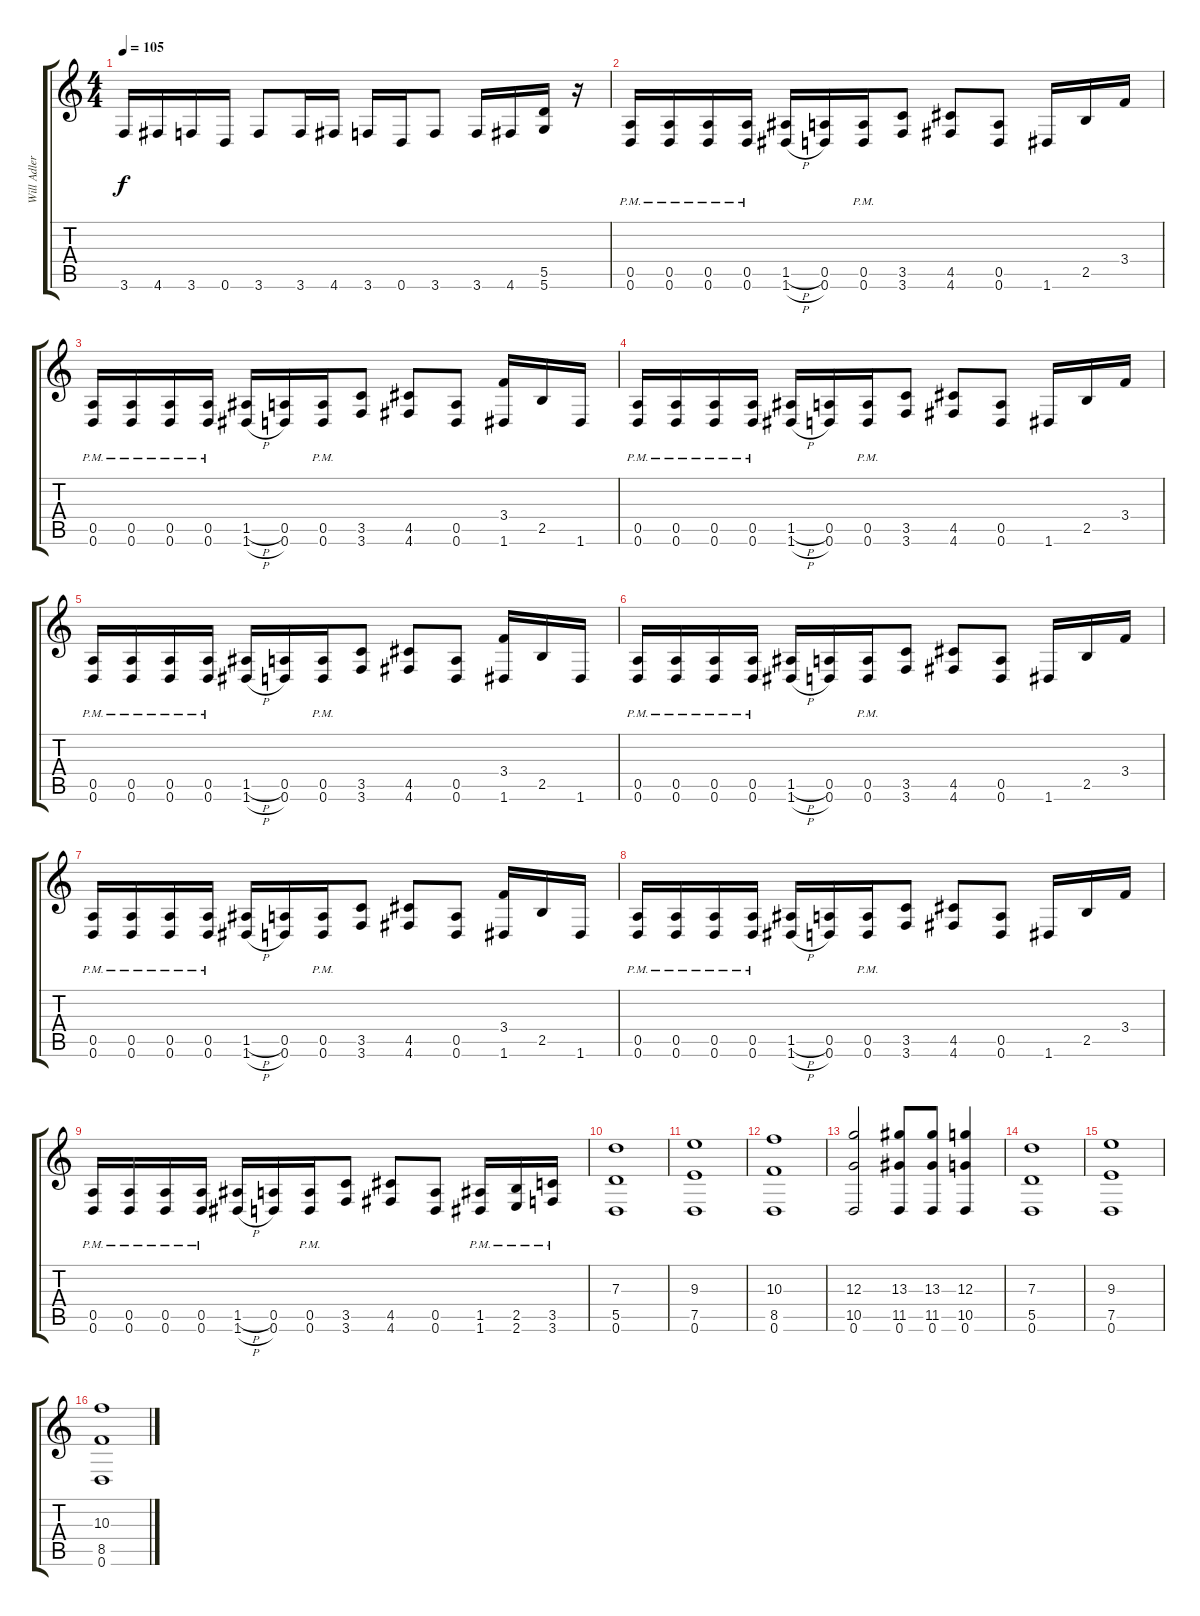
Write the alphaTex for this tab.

\track ("Will Adler" "Will Adler") {instrument overdrivenguitar}
\staff {score tabs}
\tuning (E4 B3 G3 D3 A2 D2) {hide}
\ts (4 4)
\tempo 105
\clef g2
\ks c
3.6.16{dy f} 4.6.16 3.6.16 0.6.16 3.6.8 3.6.16 4.6.16 3.6.16 0.6.16 3.6.8 3.6.16 4.6.16 (5.5 5.6).16 r.16 |
(0.5{pm} 0.6{pm}).16 (0.5{pm} 0.6{pm}).16 (0.5{pm} 0.6{pm}).16 (0.5{pm} 0.6{pm}).16 (1.5{h} 1.6{h}).16 (0.5 0.6).16 (0.5{pm} 0.6{pm}).16 (3.5 3.6).8 (4.5 4.6).8 (0.5 0.6).8 1.6.16 2.5.16 3.4.16 |
(0.5{pm} 0.6{pm}).16 (0.5{pm} 0.6{pm}).16 (0.5{pm} 0.6{pm}).16 (0.5{pm} 0.6{pm}).16 (1.5{h} 1.6{h}).16 (0.5 0.6).16 (0.5{pm} 0.6{pm}).16 (3.5 3.6).8 (4.5 4.6).8 (0.5 0.6).8 (3.4 1.6).16 2.5.16 1.6.16 |
(0.5{pm} 0.6{pm}).16 (0.5{pm} 0.6{pm}).16 (0.5{pm} 0.6{pm}).16 (0.5{pm} 0.6{pm}).16 (1.5{h} 1.6{h}).16 (0.5 0.6).16 (0.5{pm} 0.6{pm}).16 (3.5 3.6).8 (4.5 4.6).8 (0.5 0.6).8 1.6.16 2.5.16 3.4.16 |
(0.5{pm} 0.6{pm}).16 (0.5{pm} 0.6{pm}).16 (0.5{pm} 0.6{pm}).16 (0.5{pm} 0.6{pm}).16 (1.5{h} 1.6{h}).16 (0.5 0.6).16 (0.5{pm} 0.6{pm}).16 (3.5 3.6).8 (4.5 4.6).8 (0.5 0.6).8 (3.4 1.6).16 2.5.16 1.6.16 |
(0.5{pm} 0.6{pm}).16 (0.5{pm} 0.6{pm}).16 (0.5{pm} 0.6{pm}).16 (0.5{pm} 0.6{pm}).16 (1.5{h} 1.6{h}).16 (0.5 0.6).16 (0.5{pm} 0.6{pm}).16 (3.5 3.6).8 (4.5 4.6).8 (0.5 0.6).8 1.6.16 2.5.16 3.4.16 |
(0.5{pm} 0.6{pm}).16 (0.5{pm} 0.6{pm}).16 (0.5{pm} 0.6{pm}).16 (0.5{pm} 0.6{pm}).16 (1.5{h} 1.6{h}).16 (0.5 0.6).16 (0.5{pm} 0.6{pm}).16 (3.5 3.6).8 (4.5 4.6).8 (0.5 0.6).8 (3.4 1.6).16 2.5.16 1.6.16 |
(0.5{pm} 0.6{pm}).16 (0.5{pm} 0.6{pm}).16 (0.5{pm} 0.6{pm}).16 (0.5{pm} 0.6{pm}).16 (1.5{h} 1.6{h}).16 (0.5 0.6).16 (0.5{pm} 0.6{pm}).16 (3.5 3.6).8 (4.5 4.6).8 (0.5 0.6).8 1.6.16 2.5.16 3.4.16 |
(0.5{pm} 0.6{pm}).16 (0.5{pm} 0.6{pm}).16 (0.5{pm} 0.6{pm}).16 (0.5{pm} 0.6{pm}).16 (1.5{h} 1.6{h}).16 (0.5 0.6).16 (0.5{pm} 0.6{pm}).16 (3.5 3.6).8 (4.5 4.6).8 (0.5 0.6).8 (1.5{pm} 1.6{pm}).16 (2.5{pm} 2.6{pm}).16 (3.5{pm} 3.6{pm}).16 |
(7.3 5.5 0.6).1 |
(9.3 7.5 0.6).1 |
(10.3 8.5 0.6).1 |
(12.3 10.5 0.6).2 (13.3 11.5 0.6).8 (13.3 11.5 0.6).8 (12.3 10.5 0.6).4 |
(7.3 5.5 0.6).1 |
(9.3 7.5 0.6).1 |
(10.3 8.5 0.6).1
